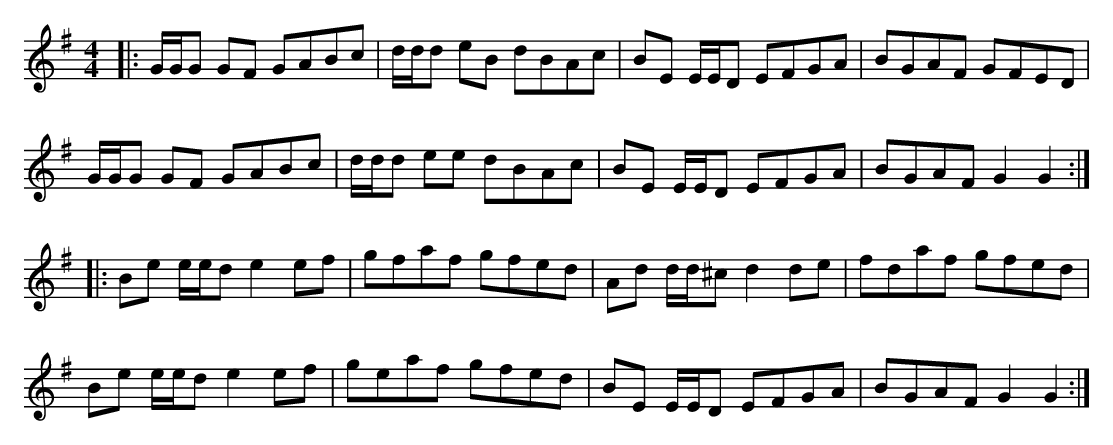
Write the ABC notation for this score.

X:1
M:4/4
K:G
|:G/G/G GF GABc|d/d/d eB dBAc|BE E/E/D EFGA|BGAF GFED|
G/G/G GF GABc|d/d/d ee dBAc|BE E/E/D EFGA|BGAF G2G2:|
|:Be e/e/d e2ef|gfaf gfed|Ad d/d/^c d2de|fdaf gfed|
Be e/e/d e2ef|geaf gfed|BE E/E/D EFGA|BGAF G2G2:|
